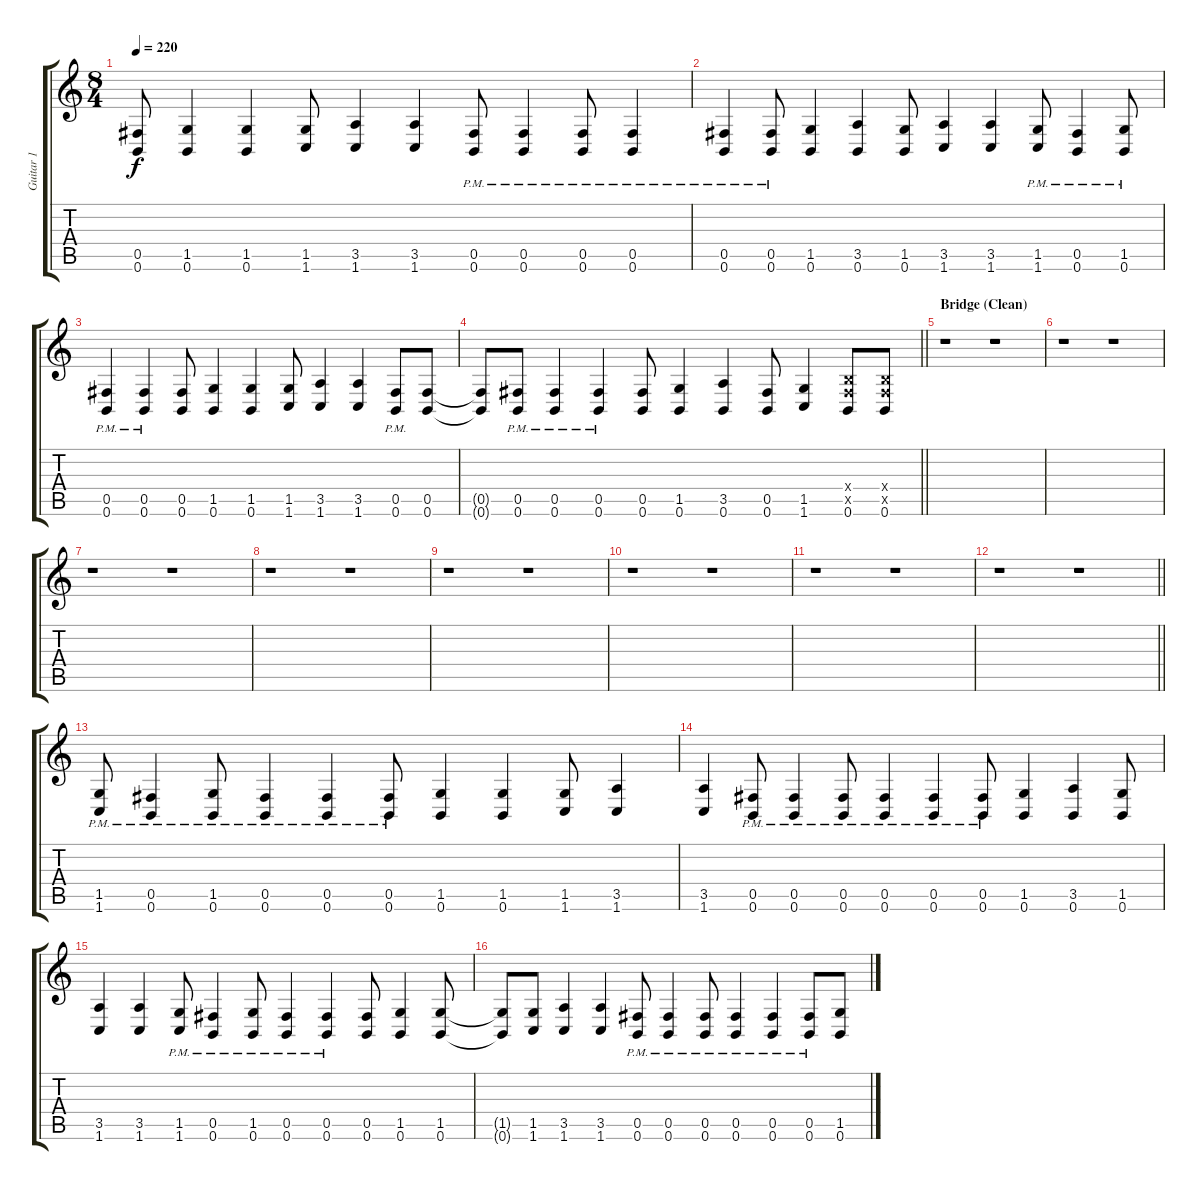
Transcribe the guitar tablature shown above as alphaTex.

\track ("Guitar 1" "Guitar 1") {instrument distortionguitar}
\staff {score tabs}
\tuning (Db4 Ab3 E3 B2 Gb2 B1) {hide}
\ts (8 4)
\tempo 220
\clef g2
\ks c
(0.5 0.6).8{dy f} (1.5 0.6).4 (1.5 0.6).4 (1.5 1.6).8 (3.5 1.6).4 (3.5 1.6).4 (0.5{pm} 0.6).8 (0.5{pm} 0.6).4 (0.5{pm} 0.6).8 (0.5{pm} 0.6).4 |
(0.5{pm} 0.6).4 (0.5{pm} 0.6).8 (1.5 0.6).4 (3.5 0.6).4 (1.5 0.6).8 (3.5 1.6).4 (3.5 1.6).4 (1.5{pm} 1.6).8 (0.5{pm} 0.6).4 (1.5{pm} 0.6).8 |
(0.5{pm} 0.6).4 (0.5{pm} 0.6).4 (0.5 0.6).8 (1.5 0.6).4 (1.5 0.6).4 (1.5 1.6).8 (3.5 1.6).4 (3.5 1.6).4 (0.5{pm} 0.6).8 (0.5 0.6).8 |
\barLineRight lightlight
(0.5{t} 0.6{t}).8 (0.5{pm} 0.6).8 (0.5{pm} 0.6).4 (0.5{pm} 0.6).4 (0.5 0.6).8 (1.5 0.6).4 (3.5 0.6).4 (0.5 0.6).8 (1.5 1.6).4 (0.4{x} 0.5{x} 0.6).8 (0.4{x} 0.5{x} 0.6).8 |
\section ("" "Bridge (Clean)")
r.1 r.1 |
r.1 r.1 |
r.1 r.1 |
r.1 r.1 |
r.1 r.1 |
r.1 r.1 |
r.1 r.1 |
\barLineRight lightlight
r.1 r.1 |
(1.5{pm} 1.6).8{volume 13 balance 3} (0.5{pm} 0.6).4 (1.5{pm} 0.6).8 (0.5{pm} 0.6).4 (0.5{pm} 0.6).4 (0.5{pm} 0.6).8 (1.5 0.6).4 (1.5 0.6).4 (1.5 1.6).8 (3.5 1.6).4 |
(3.5 1.6).4 (0.5{pm} 0.6).8 (0.5{pm} 0.6).4 (0.5{pm} 0.6).8 (0.5{pm} 0.6).4 (0.5{pm} 0.6).4 (0.5{pm} 0.6).8 (1.5 0.6).4 (3.5 0.6).4 (1.5 0.6).8 |
(3.5 1.6).4 (3.5 1.6).4 (1.5{pm} 1.6).8 (0.5{pm} 0.6).4 (1.5{pm} 0.6).8 (0.5{pm} 0.6).4 (0.5{pm} 0.6).4 (0.5 0.6).8 (1.5 0.6).4 (1.5 0.6).8 |
(1.5{t} 0.6{t}).8 (1.5 1.6).8 (3.5 1.6).4 (3.5 1.6).4 (0.5{pm} 0.6).8 (0.5{pm} 0.6).4 (0.5{pm} 0.6).8 (0.5{pm} 0.6).4 (0.5{pm} 0.6).4 (0.5{pm} 0.6).8 (1.5 0.6).8
